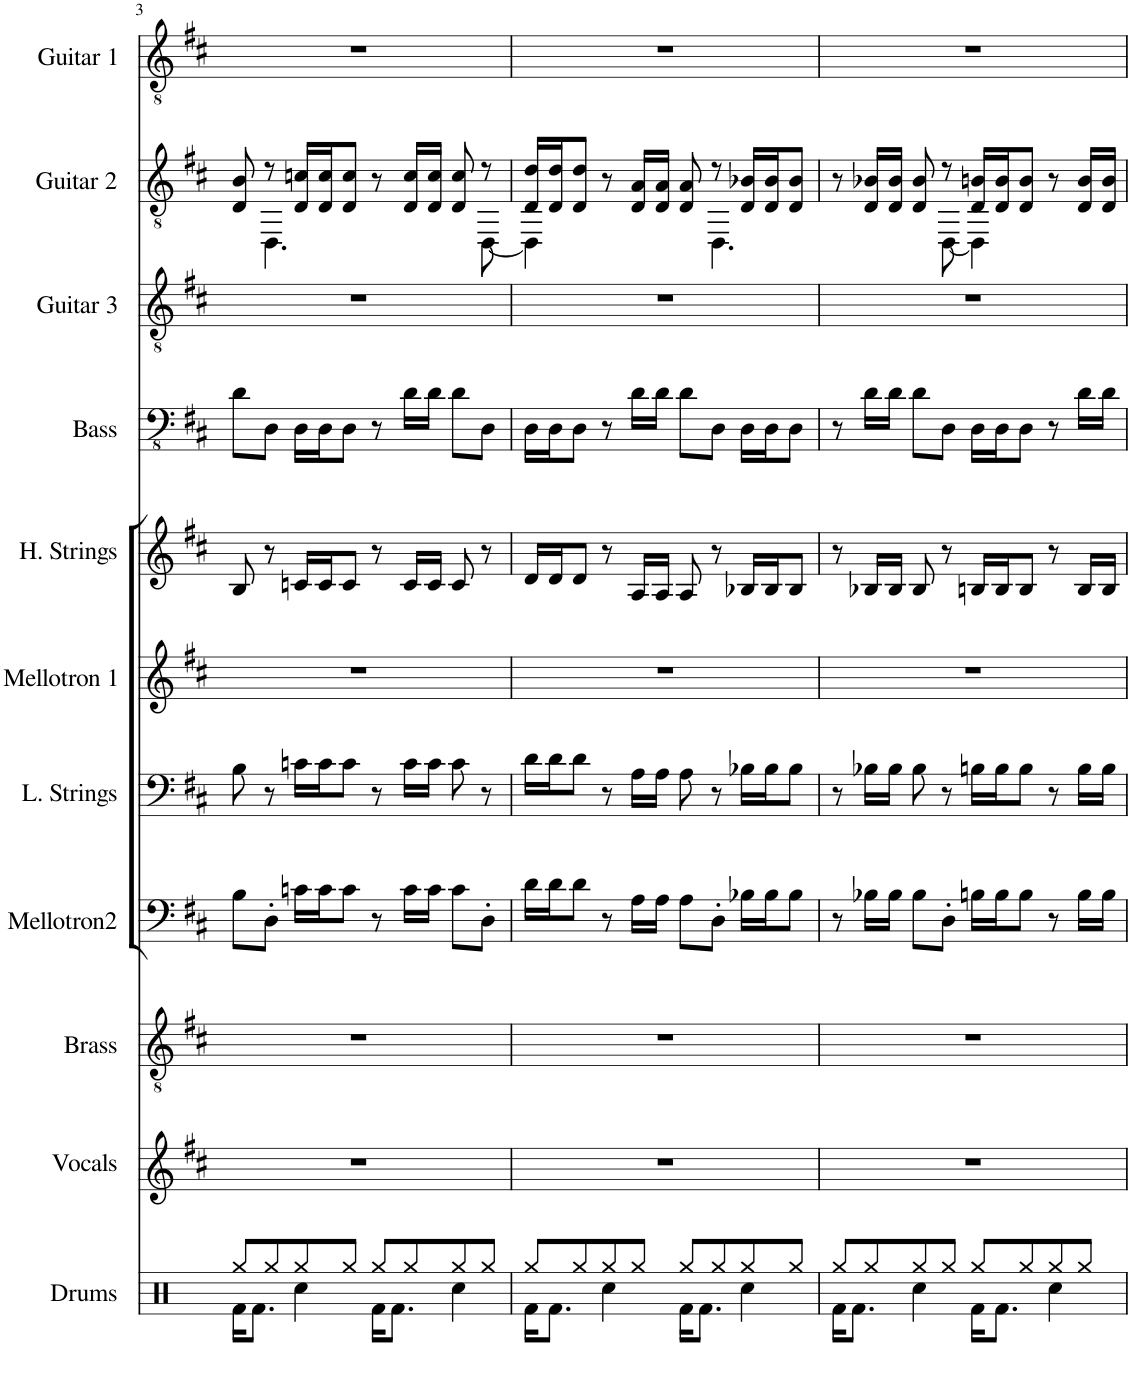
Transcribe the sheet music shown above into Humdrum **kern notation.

**kern	**kern	**kern	**kern	**kern	**kern	**kern	**kern	**kern	**kern	**kern
*part11	*part10	*part9	*part8	*part7	*part6	*part5	*part4	*part3	*part2	*part1
*staff11	*staff10	*staff9	*staff8	*staff7	*staff6	*staff5	*staff4	*staff3	*staff2	*staff1
*I"Drums	*I"Vocals (Clarinet)	*I"Brass	*I"Mellotron 2	*I"Strings low	*I"Mellotron 1	*I"Strings high	*I"Bass Guitar	*I"Electric Guitar 3	*I"Electric Guitar 2	*I"Electric Guitar 1
*I'Drums	*I'Vocals	*I'Brass	*I'Mellotron2	*	*I'Mellotron 1	*	*I'Bass	*I'Guitar 3	*I'Guitar 2	*I'Guitar 1
!!LO:PB:g=z
*clefX	*clefG2	*clefGv2	*clefF4	*clefF4	*clefG2	*clefG2	*clefFv4	*clefGv2	*clefGv2	*clefGv2
*	*Trd1c2	*	*	*	*	*	*	*	*	*
*k[]	*k[f#c#]	*k[f#c#]	*k[f#c#]	*k[f#c#]	*k[f#c#]	*k[f#c#]	*k[f#c#]	*k[f#c#]	*k[f#c#]	*k[f#c#]
*M4/4	*M4/4	*M4/4	*M4/4	*M4/4	*M4/4	*M4/4	*M4/4	*M4/4	*M4/4	*M4/4
=3	=3	=3	=3	=3	=3	=3	=3	=3	=3	=3
*^	*	*	*	*	*	*	*	*	*^	*
8Rgg/L	16Rf\KL	1r	1r	8B\L	8B\	1r	8B/	8D\L	1r	8D/ 8B/	8ryy	1r
.	8.Rf\J	.	.	.	.	.	.	.	.	.	.	.
8Rgg/	.	.	.	8D'\J	8r	.	8r	8DD\J	.	8r	4.DD\	.
8Rgg/	4Rcc\	.	.	16cn\LL	16cn\LL	.	16cn/LL	16DD\LL	.	16D/ 16cn/LL	.	.
.	.	.	.	16c\J	16c\J	.	16c/J	16DD\J	.	16D/ 16c/J	.	.
8Rgg/J	.	.	.	8c\J	8c\J	.	8c/J	8DD\J	.	8D/ 8c/J	.	.
8Rgg/L	16Rf\KL	.	.	8r	8r	.	8r	8r	.	8r	4ryy	.
.	8.Rf\J	.	.	.	.	.	.	.	.	.	.	.
8Rgg/	.	.	.	16c\LL	16c\LL	.	16c/LL	16D\LL	.	16D/ 16c/LL	.	.
.	.	.	.	16c\JJ	16c\JJ	.	16c/JJ	16D\JJ	.	16D/ 16c/JJ	.	.
8Rgg/	4Rcc\	.	.	8c\L	8c\	.	8c/	8D\L	.	8D/ 8c/	8ryy	.
8Rgg/J	.	.	.	8D'\J	8r	.	8r	8DD\J	.	8r	[8DD\	.
=4	=4	=4	=4	=4	=4	=4	=4	=4	=4	=4	=4	=4
8Rgg/L	16Rf\KL	1r	1r	16d\LL	16d\LL	1r	16d/LL	16DD\LL	1r	16D/ 16d/LL	4DD\]	1r
.	8.Rf\J	.	.	16d\J	16d\J	.	16d/J	16DD\J	.	16D/ 16d/J	.	.
8Rgg/	.	.	.	8d\J	8d\J	.	8d/J	8DD\J	.	8D/ 8d/J	.	.
8Rgg/	4Rcc\	.	.	8r	8r	.	8r	8r	.	8r	4ryy	.
8Rgg/J	.	.	.	16A\LL	16A\LL	.	16A/LL	16D\LL	.	16D/ 16A/LL	.	.
.	.	.	.	16A\JJ	16A\JJ	.	16A/JJ	16D\JJ	.	16D/ 16A/JJ	.	.
8Rgg/L	16Rf\KL	.	.	8A\L	8A\	.	8A/	8D\L	.	8D/ 8A/	8ryy	.
.	8.Rf\J	.	.	.	.	.	.	.	.	.	.	.
8Rgg/	.	.	.	8D'\J	8r	.	8r	8DD\J	.	8r	4.DD\	.
8Rgg/	4Rcc\	.	.	16B-X\LL	16B-X\LL	.	16B-X/LL	16DD\LL	.	16D/ 16B-X/LL	.	.
.	.	.	.	16B-\J	16B-\J	.	16B-/J	16DD\J	.	16D/ 16B-/J	.	.
8Rgg/J	.	.	.	8B-\J	8B-\J	.	8B-/J	8DD\J	.	8D/ 8B-/J	.	.
=5	=5	=5	=5	=5	=5	=5	=5	=5	=5	=5	=5	=5
8Rgg/L	16Rf\KL	1r	1r	8r	8r	1r	8r	8r	1r	8r	4ryy	1r
.	8.Rf\J	.	.	.	.	.	.	.	.	.	.	.
8Rgg/	.	.	.	16B-X\LL	16B-X\LL	.	16B-X/LL	16D\LL	.	16D/ 16B-X/LL	.	.
.	.	.	.	16B-\JJ	16B-\JJ	.	16B-/JJ	16D\JJ	.	16D/ 16B-/JJ	.	.
8Rgg/	4Rcc\	.	.	8B-\L	8B-\	.	8B-/	8D\L	.	8D/ 8B-/	8ryy	.
8Rgg/J	.	.	.	8D'\J	8r	.	8r	8DD\J	.	8r	[8DD\	.
8Rgg/L	16Rf\KL	.	.	16Bn\LL	16Bn\LL	.	16Bn/LL	16DD\LL	.	16D/ 16Bn/LL	4DD\]	.
.	8.Rf\J	.	.	16B\J	16B\J	.	16B/J	16DD\J	.	16D/ 16B/J	.	.
8Rgg/	.	.	.	8B\J	8B\J	.	8B/J	8DD\J	.	8D/ 8B/J	.	.
8Rgg/	4Rcc\	.	.	8r	8r	.	8r	8r	.	8r	4ryy	.
8Rgg/J	.	.	.	16B\LL	16B\LL	.	16B/LL	16D\LL	.	16D/ 16B/LL	.	.
.	.	.	.	16B\JJ	16B\JJ	.	16B/JJ	16D\JJ	.	16D/ 16B/JJ	.	.
*v	*v	*	*	*	*	*	*	*	*	*v	*v	*
=	=	=	=	=	=	=	=	=	=	=
*-	*-	*-	*-	*-	*-	*-	*-	*-	*-	*-
